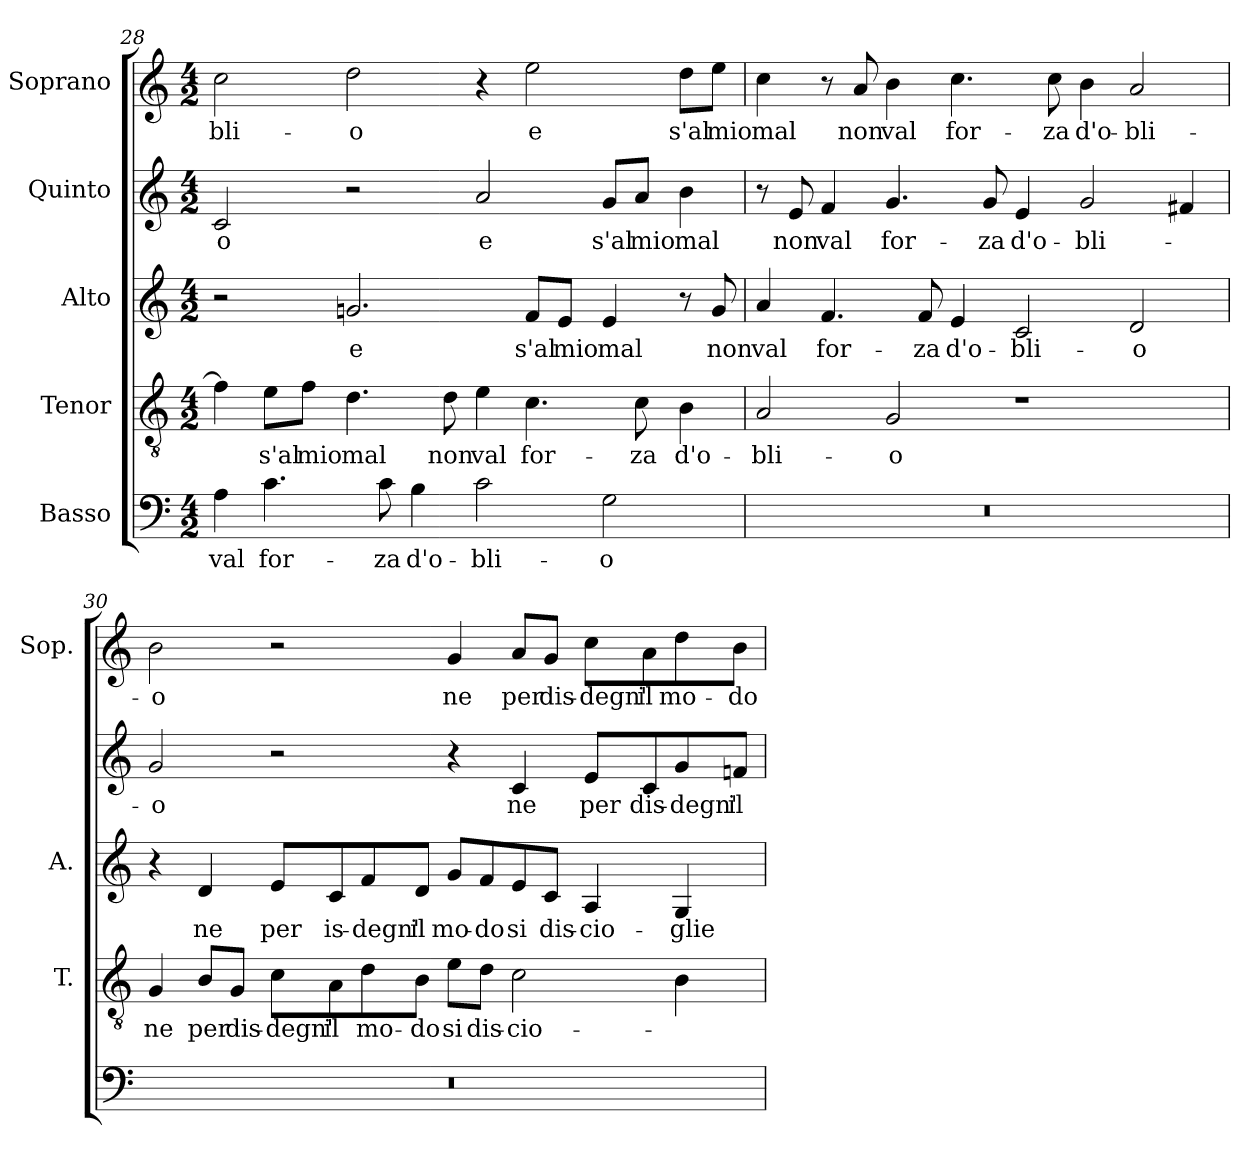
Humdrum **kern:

**kern	**text	**kern	**text	**kern	**text	**kern	**text	**kern	**text
*part5	*part5	*part4	*part4	*part3	*part3	*part2	*part2	*part1	*part1
*staff5	*staff5	*staff4	*staff4	*staff3	*staff3	*staff2	*staff2	*staff1	*staff1
*I"Basso	*	*I"Tenor	*	*I"Alto	*	*I"Quinto	*	*I"Soprano	*
*	*	*I'T.	*	*I'A.	*	*	*	*I'Sop.	*
*clefF4	*	*clefGv2	*	*clefG2	*	*clefG2	*	*clefG2	*
*	*	*ITrd7c12	*	*	*	*	*	*	*
*k[]	*	*k[]	*	*k[]	*	*k[]	*	*k[]	*
*C:	*	*C:	*	*C:	*	*C:	*	*C:	*
*M4/2	*	*M4/2	*	*M4/2	*	*M4/2	*	*M4/2	*
=28	=28	=28	=28	=28	=28	=28	=28	=28	=28
!	!LO:LY:b:color=#000000	!	!	!	!	!	!	!	!
!	!	!	!	!	!	!	!LO:LY:b:color=#000000	!	!
!	!	!	!	!	!	!	!	!	!LO:LY:b:color=#000000
4Ai\	val	4Fi\]	.	2r	.	2ci/	-o	2cci\	-bli-
!	!LO:LY:b:color=#000000	!	!	!	!	!	!	!	!
!	!	!	!LO:LY:b:color=#000000	!	!	!	!	!	!
4.ci\	for-	8Ei\L	s'al	.	.	.	.	.	.
!	!	!	!LO:LY:b:color=#000000	!	!	!	!	!	!
.	.	8Fi\J	mio	.	.	.	.	.	.
!	!	!	!LO:LY:b:color=#000000	!	!	!	!	!	!
!	!	!	!	!	!LO:LY:b:color=#000000	!	!	!	!
!	!	!	!	!	!	!	!	!	!LO:LY:b:color=#000000
.	.	4.Di\	mal	2.gni/	e	2r	.	2ddi\	-o
!	!LO:LY:b:color=#000000	!	!	!	!	!	!	!	!
8ci\	-za	.	.	.	.	.	.	.	.
!	!LO:LY:b:color=#000000	!	!	!	!	!	!	!	!
4Bi\	d'o-	.	.	.	.	.	.	.	.
!	!	!	!LO:LY:b:color=#000000	!	!	!	!	!	!
.	.	8Di\	non	.	.	.	.	.	.
!	!LO:LY:b:color=#000000	!	!	!	!	!	!	!	!
!	!	!	!LO:LY:b:color=#000000	!	!	!	!	!	!
!	!	!	!	!	!	!	!LO:LY:b:color=#000000	!	!
2ci\	-bli-	4Ei\	val	.	.	2ai/	e	4r	.
!	!	!	!LO:LY:b:color=#000000	!	!	!	!	!	!
!	!	!	!	!	!LO:LY:b:color=#000000	!	!	!	!
!	!	!	!	!	!	!	!	!	!LO:LY:b:color=#000000
.	.	4.Ci\	for-	8fi/L	s'al	.	.	2eei\	e
!	!	!	!	!	!LO:LY:b:color=#000000	!	!	!	!
.	.	.	.	8ei/J	mio	.	.	.	.
!	!LO:LY:b:color=#000000	!	!	!	!	!	!	!	!
!	!	!	!	!	!LO:LY:b:color=#000000	!	!	!	!
!	!	!	!	!	!	!	!LO:LY:b:color=#000000	!	!
2Gi\	-o	.	.	4ei/	mal	8gi/L	s'al	.	.
!	!	!	!LO:LY:b:color=#000000	!	!	!	!	!	!
!	!	!	!	!	!	!	!LO:LY:b:color=#000000	!	!
.	.	8Ci\	-za	.	.	8ai/J	mio	.	.
!	!	!	!LO:LY:b:color=#000000	!	!	!	!	!	!
!	!	!	!	!	!	!	!LO:LY:b:color=#000000	!	!
!	!	!	!	!	!	!	!	!	!LO:LY:b:color=#000000
.	.	4BBi\	d'o-	8r	.	4bi\	mal	8ddi\L	s'al
!	!	!	!	!	!LO:LY:b:color=#000000	!	!	!	!
!	!	!	!	!	!	!	!	!	!LO:LY:b:color=#000000
.	.	.	.	8gi/	non	.	.	8eei\J	mio
=29	=29	=29	=29	=29	=29	=29	=29	=29	=29
!LO:N:vis=1	!	!	!	!	!	!	!	!	!
!	!	!	!LO:LY:b:color=#000000	!	!	!	!	!	!
!	!	!	!	!	!LO:LY:b:color=#000000	!	!	!	!
!	!	!	!	!	!	!	!	!	!LO:LY:b:color=#000000
0r	.	2AAi/	-bli-	4ai/	val	8r	.	4cci\	mal
!	!	!	!	!	!	!	!LO:LY:b:color=#000000	!	!
.	.	.	.	.	.	8ei/	non	.	.
!	!	!	!	!	!LO:LY:b:color=#000000	!	!	!	!
!	!	!	!	!	!	!	!LO:LY:b:color=#000000	!	!
.	.	.	.	4.fi/	for-	4fi/	val	8r	.
!	!	!	!	!	!	!	!	!	!LO:LY:b:color=#000000
.	.	.	.	.	.	.	.	8ai/	non
!	!	!	!LO:LY:b:color=#000000	!	!	!	!	!	!
!	!	!	!	!	!	!	!LO:LY:b:color=#000000	!	!
!	!	!	!	!	!	!	!	!	!LO:LY:b:color=#000000
.	.	2GGi/	-o	.	.	4.gi/	for-	4bi\	val
!	!	!	!	!	!LO:LY:b:color=#000000	!	!	!	!
.	.	.	.	8fi/	-za	.	.	.	.
!	!	!	!	!	!LO:LY:b:color=#000000	!	!	!	!
!	!	!	!	!	!	!	!	!	!LO:LY:b:color=#000000
.	.	.	.	4ei/	d'o-	.	.	4.cci\	for-
!	!	!	!	!	!	!	!LO:LY:b:color=#000000	!	!
.	.	.	.	.	.	8gi/	-za	.	.
!	!	!	!	!	!LO:LY:b:color=#000000	!	!	!	!
!	!	!	!	!	!	!	!LO:LY:b:color=#000000	!	!
.	.	1r	.	2ci/	-bli-	4ei/	d'o-	.	.
!	!	!	!	!	!	!	!	!	!LO:LY:b:color=#000000
.	.	.	.	.	.	.	.	8cci\	-za
!	!	!	!	!	!	!	!LO:LY:b:color=#000000	!	!
!	!	!	!	!	!	!	!	!	!LO:LY:b:color=#000000
.	.	.	.	.	.	2gi/	-bli-	4bi\	d'o-
!	!	!	!	!	!LO:LY:b:color=#000000	!	!	!	!
!	!	!	!	!	!	!	!	!	!LO:LY:b:color=#000000
.	.	.	.	2di/	-o	.	.	2ai/	-bli-
.	.	.	.	.	.	4f#Xi/	.	.	.
!!LO:PB:g=z
=30	=30	=30	=30	=30	=30	=30	=30	=30	=30
!LO:N:vis=1	!	!	!	!	!	!	!	!	!
!	!	!	!LO:LY:b:color=#000000	!	!	!	!	!	!
!	!	!	!	!	!	!	!LO:LY:b:color=#000000	!	!
!	!	!	!	!	!	!	!	!	!LO:LY:b:color=#000000
0r	.	4GGi/	ne	4r	.	2gi/	-o	2bi\	-o
!	!	!	!LO:LY:b:color=#000000	!	!	!	!	!	!
!	!	!	!	!	!LO:LY:b:color=#000000	!	!	!	!
.	.	8BBi/L	per	4di/	ne	.	.	.	.
!	!	!	!LO:LY:b:color=#000000	!	!	!	!	!	!
.	.	8GGi/J	dis-	.	.	.	.	.	.
!	!	!	!LO:LY:b:color=#000000	!	!	!	!	!	!
!	!	!	!	!	!LO:LY:b:color=#000000	!	!	!	!
.	.	8Ci\L	-degn'	8ei/L	per	2r	.	2r	.
!	!	!	!LO:LY:b:color=#000000	!	!	!	!	!	!
!	!	!	!	!	!LO:LY:b:color=#000000	!	!	!	!
.	.	8AAi\	il	8ci/	is-	.	.	.	.
!	!	!	!LO:LY:b:color=#000000	!	!	!	!	!	!
!	!	!	!	!	!LO:LY:b:color=#000000	!	!	!	!
.	.	8Di\	mo-	8fi/	-degn'	.	.	.	.
!	!	!	!LO:LY:b:color=#000000	!	!	!	!	!	!
!	!	!	!	!	!LO:LY:b:color=#000000	!	!	!	!
.	.	8BBi\J	-do	8di/J	il	.	.	.	.
!	!	!	!LO:LY:b:color=#000000	!	!	!	!	!	!
!	!	!	!	!	!LO:LY:b:color=#000000	!	!	!	!
!	!	!	!	!	!	!	!	!	!LO:LY:b:color=#000000
.	.	8Ei\L	si	8gi/L	mo-	4r	.	4gi/	ne
!	!	!	!LO:LY:b:color=#000000	!	!	!	!	!	!
!	!	!	!	!	!LO:LY:b:color=#000000	!	!	!	!
.	.	8Di\J	dis-	8fi/	-do	.	.	.	.
!	!	!	!LO:LY:b:color=#000000	!	!	!	!	!	!
!	!	!	!	!	!LO:LY:b:color=#000000	!	!	!	!
!	!	!	!	!	!	!	!LO:LY:b:color=#000000	!	!
!	!	!	!	!	!	!	!	!	!LO:LY:b:color=#000000
.	.	2Ci\	-cio-	8ei/	si	4ci/	ne	8ai/L	per
!	!	!	!	!	!LO:LY:b:color=#000000	!	!	!	!
!	!	!	!	!	!	!	!	!	!LO:LY:b:color=#000000
.	.	.	.	8ci/J	dis-	.	.	8gi/J	dis-
!	!	!	!	!	!LO:LY:b:color=#000000	!	!	!	!
!	!	!	!	!	!	!	!LO:LY:b:color=#000000	!	!
!	!	!	!	!	!	!	!	!	!LO:LY:b:color=#000000
.	.	.	.	4Ai/	-cio-	8ei/L	per	8cci\L	-degn'
!	!	!	!	!	!	!	!LO:LY:b:color=#000000	!	!
!	!	!	!	!	!	!	!	!	!LO:LY:b:color=#000000
.	.	.	.	.	.	8ci/	dis-	8ai\	il
!	!	!	!	!	!LO:LY:b:color=#000000	!	!	!	!
!	!	!	!	!	!	!	!LO:LY:b:color=#000000	!	!
!	!	!	!	!	!	!	!	!	!LO:LY:b:color=#000000
.	.	4BBi\	.	4Gi/	-glie	8gi/	-degn'	8ddi\	mo-
!	!	!	!	!	!	!	!LO:LY:b:color=#000000	!	!
!	!	!	!	!	!	!	!	!	!LO:LY:b:color=#000000
.	.	.	.	.	.	8fni/J	il	8bi\J	-do
=	=	=	=	=	=	=	=	=	=
*-	*-	*-	*-	*-	*-	*-	*-	*-	*-
